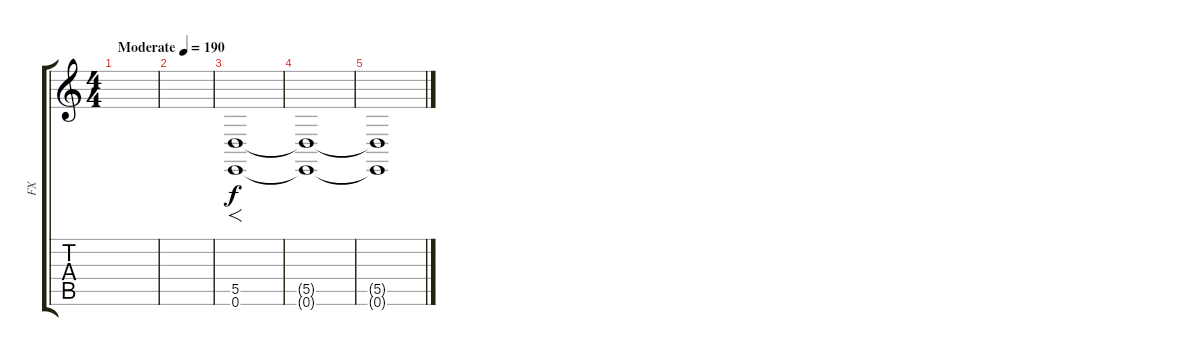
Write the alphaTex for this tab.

\track ("FX" "FX") {instrument seashore}
\staff {score tabs}
\tuning (E4 B3 G3 D3 A2 E2) {hide}
\ts (4 4)
\tempo (190 "Moderate")
\clef g2
\ks c
|
|
(5.5 0.6).1{f} |
(5.5{t} 0.6{t}).1{dy f} |
(5.5{t} 0.6{t}).1
